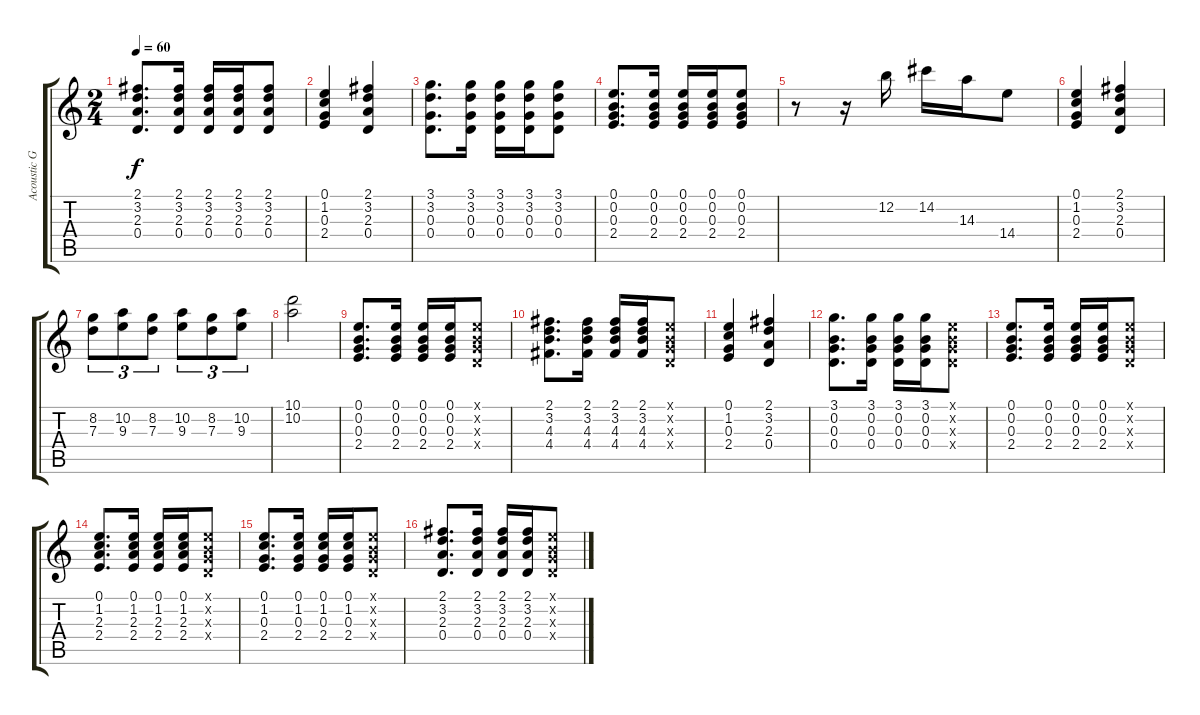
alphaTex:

\track ("Acoustic GT." "Acoustic G") {instrument acousticguitarsteel}
\staff {score tabs}
\tuning (E4 B3 G3 D3 A2 E2) {hide}
\ts (2 4)
\tempo 60
\clef g2
\ks c
(2.1 3.2 2.3 0.4).8{d dy f} (2.1 3.2 2.3 0.4).16 (2.1 3.2 2.3 0.4).16 (2.1 3.2 2.3 0.4).16 (2.1 3.2 2.3 0.4).8 |
(0.1 1.2 0.3 2.4).4 (2.1 3.2 2.3 0.4).4 |
(3.1 3.2 0.3 0.4).8{d} (3.1 3.2 0.3 0.4).16 (3.1 3.2 0.3 0.4).16 (3.1 3.2 0.3 0.4).16 (3.1 3.2 0.3 0.4).8 |
(0.1 0.2 0.3 2.4).8{d} (0.1 0.2 0.3 2.4).16 (0.1 0.2 0.3 2.4).16 (0.1 0.2 0.3 2.4).16 (0.1 0.2 0.3 2.4).8 |
r.8 r.16 12.2.16 14.2.16 14.3.16 14.4.8 |
(0.1 1.2 0.3 2.4).4 (2.1 3.2 2.3 0.4).4 |
(8.2 7.3).8{tu (3 2)} (10.2 9.3).8{tu (3 2)} (8.2 7.3).8{tu (3 2)} (10.2 9.3).8{tu (3 2)} (8.2 7.3).8{tu (3 2)} (10.2 9.3).8{tu (3 2)} |
(10.1 10.2).2 |
(0.1 0.2 0.3 2.4).8{d} (0.1 0.2 0.3 2.4).16 (0.1 0.2 0.3 2.4).16 (0.1 0.2 0.3 2.4).16 (0.1{x} 0.2{x} 0.3{x} 0.4{x}).8 |
(2.1 3.2 4.3 4.4).8{d} (2.1 3.2 4.3 4.4).16 (2.1 3.2 4.3 4.4).16 (2.1 3.2 4.3 4.4).16 (0.1{x} 0.2{x} 0.3{x} 0.4{x}).8 |
(0.1 1.2 0.3 2.4).4 (2.1 3.2 2.3 0.4).4 |
(3.1 0.2 0.3 0.4).8{d} (3.1 0.2 0.3 0.4).16 (3.1 0.2 0.3 0.4).16 (3.1 0.2 0.3 0.4).16 (0.1{x} 0.2{x} 0.3{x} 0.4{x}).8 |
(0.1 0.2 0.3 2.4).8{d} (0.1 0.2 0.3 2.4).16 (0.1 0.2 0.3 2.4).16 (0.1 0.2 0.3 2.4).16 (0.1{x} 0.2{x} 0.3{x} 0.4{x}).8 |
(0.1 1.2 2.3 2.4).8{d} (0.1 1.2 2.3 2.4).16 (0.1 1.2 2.3 2.4).16 (0.1 1.2 2.3 2.4).16 (0.1{x} 0.2{x} 0.3{x} 0.4{x}).8 |
(0.1 1.2 0.3 2.4).8{d} (0.1 1.2 0.3 2.4).16 (0.1 1.2 0.3 2.4).16 (0.1 1.2 0.3 2.4).16 (0.1{x} 0.2{x} 0.3{x} 0.4{x}).8 |
(2.1 3.2 2.3 0.4).8{d} (2.1 3.2 2.3 0.4).16 (2.1 3.2 2.3 0.4).16 (2.1 3.2 2.3 0.4).16 (0.1{x} 0.2{x} 0.3{x} 0.4{x}).8
